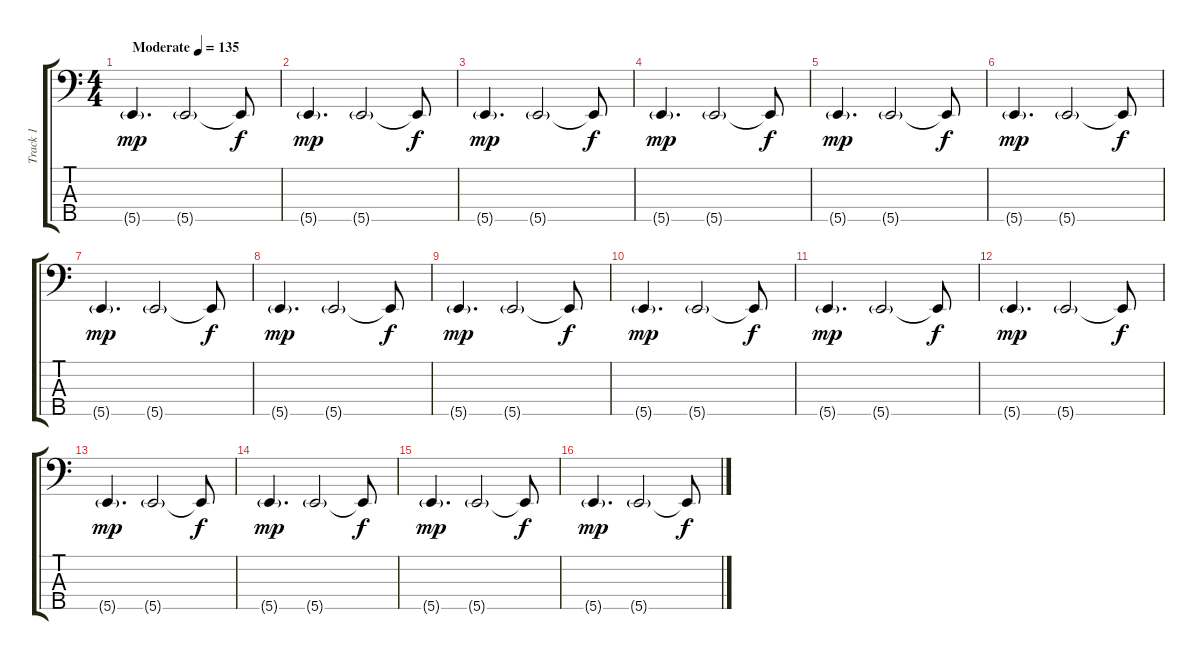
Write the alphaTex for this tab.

\track ("Track 1" "Track 1") {instrument synthbass2}
\staff {score tabs}
\tuning (G2 D2 A1 E1 B0) {hide}
\ts (4 4)
\tempo (135 "Moderate")
\clef f4
\ks c
5.5{g}.4{d dy mp instrument synthbass2} 5.5{g}.2 5.5{t}.8{dy f} |
5.5{g}.4{d dy mp} 5.5{g}.2 5.5{t}.8{dy f} |
5.5{g}.4{d dy mp} 5.5{g}.2 5.5{t}.8{dy f} |
5.5{g}.4{d dy mp} 5.5{g}.2 5.5{t}.8{dy f} |
5.5{g}.4{d dy mp} 5.5{g}.2 5.5{t}.8{dy f} |
5.5{g}.4{d dy mp} 5.5{g}.2 5.5{t}.8{dy f} |
5.5{g}.4{d dy mp} 5.5{g}.2 5.5{t}.8{dy f} |
5.5{g}.4{d dy mp} 5.5{g}.2 5.5{t}.8{dy f} |
5.5{g}.4{d dy mp} 5.5{g}.2 5.5{t}.8{dy f} |
5.5{g}.4{d dy mp} 5.5{g}.2 5.5{t}.8{dy f} |
5.5{g}.4{d dy mp} 5.5{g}.2 5.5{t}.8{dy f} |
5.5{g}.4{d dy mp} 5.5{g}.2 5.5{t}.8{dy f} |
5.5{g}.4{d dy mp} 5.5{g}.2 5.5{t}.8{dy f} |
5.5{g}.4{d dy mp} 5.5{g}.2 5.5{t}.8{dy f} |
5.5{g}.4{d dy mp} 5.5{g}.2 5.5{t}.8{dy f} |
5.5{g}.4{d dy mp} 5.5{g}.2 5.5{t}.8{dy f}
